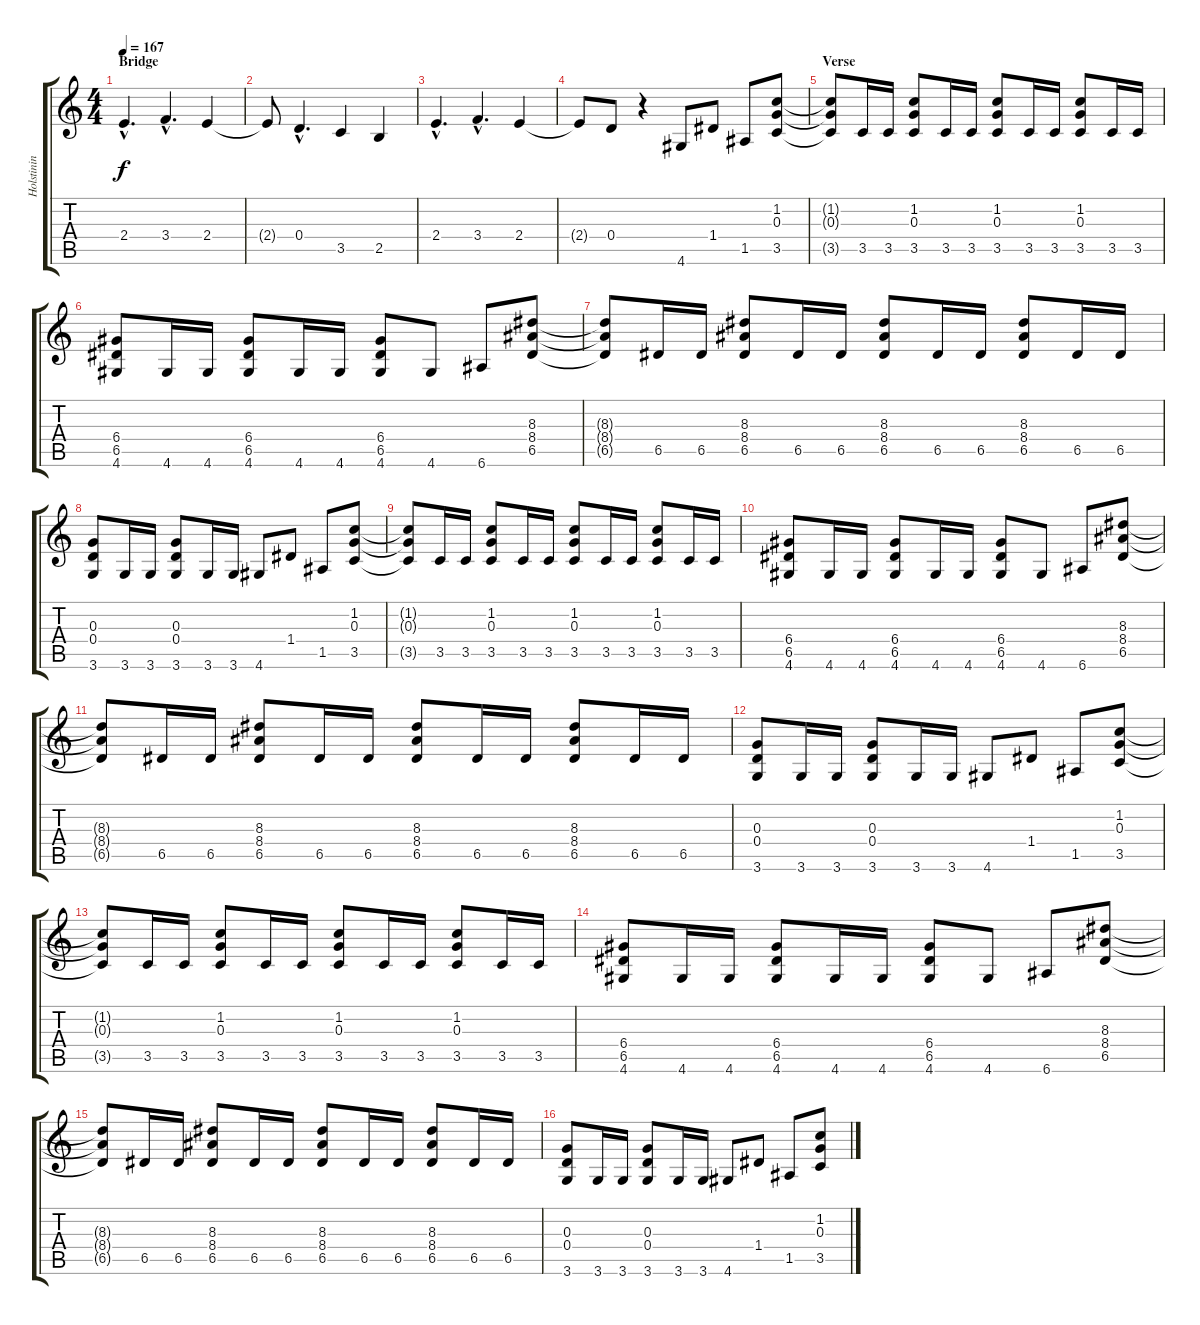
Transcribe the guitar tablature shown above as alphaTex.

\track ("Holstinin" "Holstinin") {instrument distortionguitar}
\staff {score tabs}
\tuning (E4 B3 G3 D3 A2 E2) {hide}
\ts (4 4)
\section ("" "Bridge")
\tempo 167
\clef g2
\ks c
2.4{hac}.4{d dy f} 3.4{hac}.4{d} 2.4.4 |
2.4{t}.8 0.4{hac}.4{d} 3.5.4 2.5.4 |
2.4{hac}.4{d} 3.4{hac}.4{d} 2.4.4 |
2.4{t}.8 0.4.8 r.4 4.6.8 1.4.8 1.5.8 (1.2 0.3 3.5).8 |
\section ("" "Verse")
(1.2{t} 0.3{t} 3.5{t}).8 3.5.16 3.5.16 (1.2 0.3 3.5).8 3.5.16 3.5.16 (1.2 0.3 3.5).8 3.5.16 3.5.16 (1.2 0.3 3.5).8 3.5.16 3.5.16 |
(6.4 6.5 4.6).8 4.6.16 4.6.16 (6.4 6.5 4.6).8 4.6.16 4.6.16 (6.4 6.5 4.6).8 4.6.8 6.6.8 (8.3 8.4 6.5).8 |
(8.3{t} 8.4{t} 6.5{t}).8 6.5.16 6.5.16 (8.3 8.4 6.5).8 6.5.16 6.5.16 (8.3 8.4 6.5).8 6.5.16 6.5.16 (8.3 8.4 6.5).8 6.5.16 6.5.16 |
(0.3 0.4 3.6).8 3.6.16 3.6.16 (0.3 0.4 3.6).8 3.6.16 3.6.16 4.6.8 1.4.8 1.5.8 (1.2 0.3 3.5).8 |
(1.2{t} 0.3{t} 3.5{t}).8 3.5.16 3.5.16 (1.2 0.3 3.5).8 3.5.16 3.5.16 (1.2 0.3 3.5).8 3.5.16 3.5.16 (1.2 0.3 3.5).8 3.5.16 3.5.16 |
(6.4 6.5 4.6).8 4.6.16 4.6.16 (6.4 6.5 4.6).8 4.6.16 4.6.16 (6.4 6.5 4.6).8 4.6.8 6.6.8 (8.3 8.4 6.5).8 |
(8.3{t} 8.4{t} 6.5{t}).8 6.5.16 6.5.16 (8.3 8.4 6.5).8 6.5.16 6.5.16 (8.3 8.4 6.5).8 6.5.16 6.5.16 (8.3 8.4 6.5).8 6.5.16 6.5.16 |
(0.3 0.4 3.6).8 3.6.16 3.6.16 (0.3 0.4 3.6).8 3.6.16 3.6.16 4.6.8 1.4.8 1.5.8 (1.2 0.3 3.5).8 |
(1.2{t} 0.3{t} 3.5{t}).8 3.5.16 3.5.16 (1.2 0.3 3.5).8 3.5.16 3.5.16 (1.2 0.3 3.5).8 3.5.16 3.5.16 (1.2 0.3 3.5).8 3.5.16 3.5.16 |
(6.4 6.5 4.6).8 4.6.16 4.6.16 (6.4 6.5 4.6).8 4.6.16 4.6.16 (6.4 6.5 4.6).8 4.6.8 6.6.8 (8.3 8.4 6.5).8 |
(8.3{t} 8.4{t} 6.5{t}).8 6.5.16 6.5.16 (8.3 8.4 6.5).8 6.5.16 6.5.16 (8.3 8.4 6.5).8 6.5.16 6.5.16 (8.3 8.4 6.5).8 6.5.16 6.5.16 |
(0.3 0.4 3.6).8 3.6.16 3.6.16 (0.3 0.4 3.6).8 3.6.16 3.6.16 4.6.8 1.4.8 1.5.8 (1.2 0.3 3.5).8
